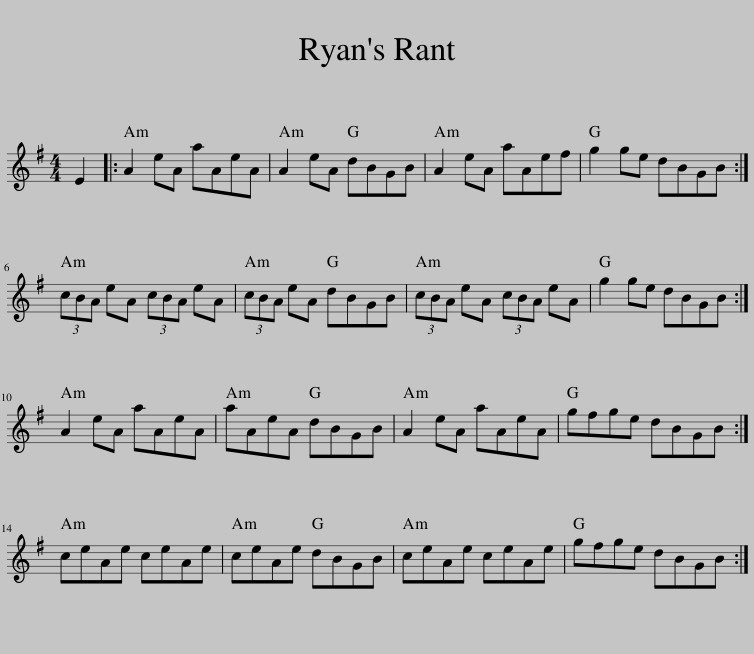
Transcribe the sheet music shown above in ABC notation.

X:1
L:1/8
M:4/4
I:linebreak $
K:G
V:1 treble
V:1
 E2 |: A2 eA aAeA | A2 eA dBGB | A2 eA aAef | g2 ge dBGB :|$ %5
 (3cBA eA (3cBA eA | (3cBA eA dBGB | (3cBA eA (3cBA eA | g2 ge dBGB :|$ A2 eA aAeA | %10
 aAeA dBGB | A2 eA aAeA | gfge dBGB :|$ ceAe ceAe | ceAe dBGB | %15
 ceAe ceAe | gfge dBGB :| %17
